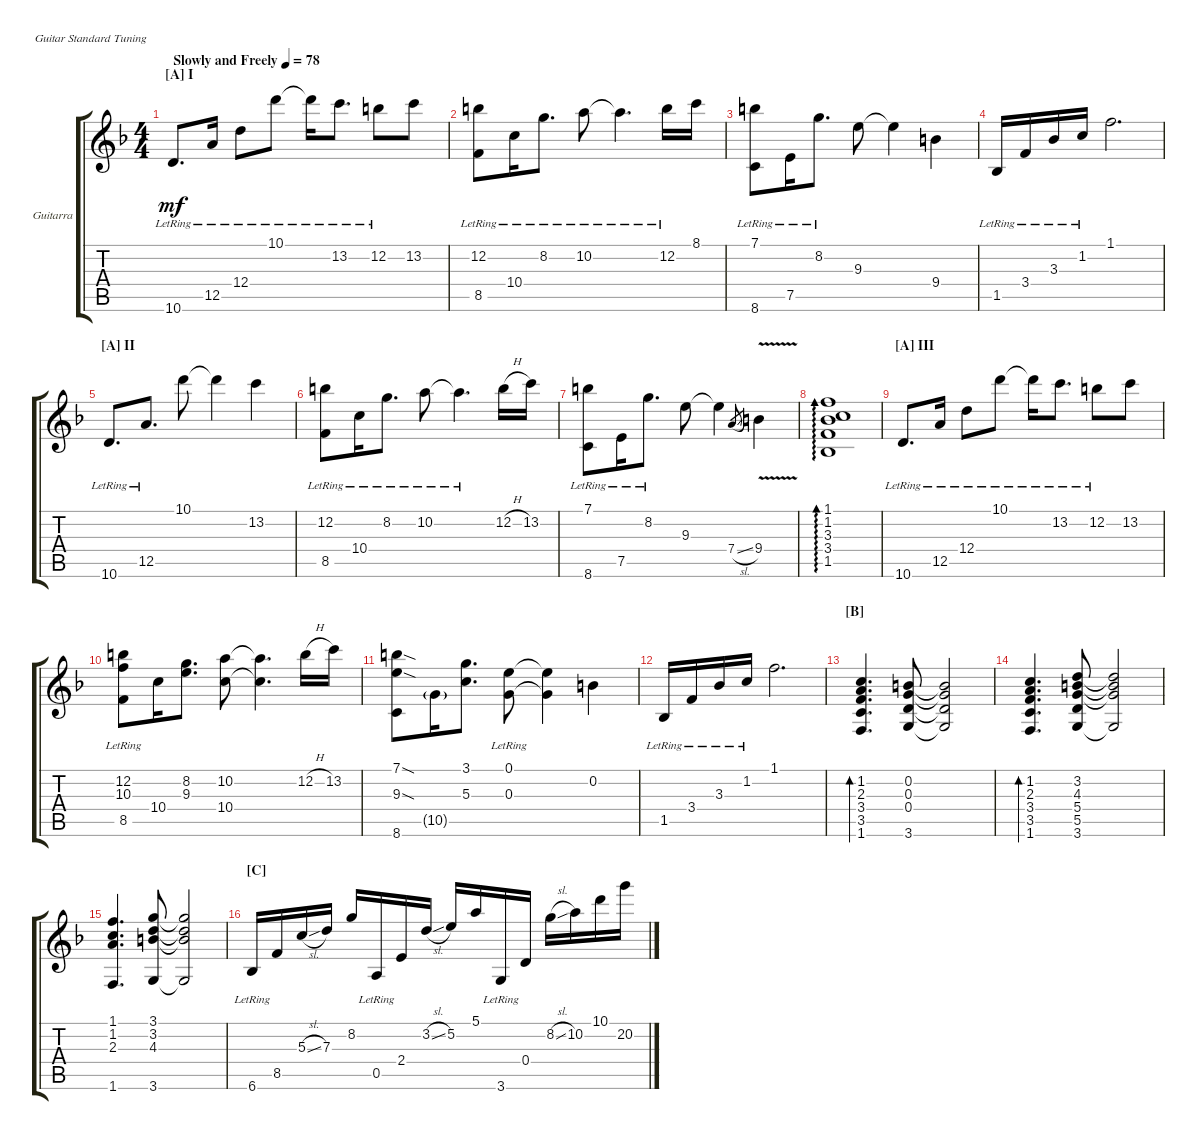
\defaultSystemsLayout 4
\bracketExtendMode groupsimilarinstruments
\firstSystemTrackNameOrientation horizontal
\otherSystemsTrackNameOrientation horizontal
\track ("Guitarra Clásica - Piano" "Guitarra") {instrument acousticguitarnylon}
\staff {score tabs}
\tuning (E4 B3 G3 D3 A2 E2)
\ts (4 4)
\section ("A" "I")
\tempo (78 "Slowly and Freely")
\clef g2
\ks dminor
10.6{lr}.8{d dy mf instrument acousticguitarnylon} 12.5{lr}.16 12.4{lr}.8 10.1{lr}.8 10.1{lr t}.16 13.2{lr}.8{d} 12.2{lr}.8 13.2.8 |
(8.5{lr} 12.2{lr}).8 10.4{lr}.16 8.2{lr}.8{d} 10.2{lr}.8 10.2{lr t}.4{d} 12.2{lr}.16 8.1.16 |
(7.1{lr} 8.6{lr}).8 7.5{lr}.16 8.2{lr}.8{d} 9.3.8 9.3{t}.4 9.4.4 |
1.5{lr}.16 3.4{lr}.16 3.3{lr}.16 1.2{lr}.16 1.1.2{d} |
\section ("A" "II")
10.6{lr}.8{d} 12.5{lr}.8{d} 10.1.8 10.1{t}.4 13.2.4 |
(8.5{lr} 12.2{lr}).8 10.4{lr}.16 8.2{lr}.8{d} 10.2{lr}.8 10.2{lr t}.4{d} 12.2{h}.16 13.2.16 |
(7.1{lr} 8.6{lr}).8 7.5{lr}.16 8.2{lr}.8{d} 9.3.8 9.3{t}.4 7.4{sl}.8{gr} 9.4{v}.4 |
(1.5 3.4 3.3 1.2 1.1).1{ad 0} |
\section ("A" "III")
10.6{lr}.8{d} 12.5{lr}.16 12.4{lr}.8 10.1{lr}.8 10.1{lr t}.16 13.2{lr}.8{d} 12.2{lr}.8 13.2.8 |
(8.5{lr} 12.2{lr} 10.3).8 10.4.16 (9.3 8.2).8{d} (10.4 10.2).8 (10.2{t} 10.4{t}).4{d} 12.2{h}.16 13.2.16 |
(8.6 7.1{sod} 9.3{sod}).8 10.5{g}.16 (3.1 5.3).8{d} (0.1{lr} 0.3{lr}).8 (0.3{t} 0.1{t}).4 0.2.4 |
1.5{lr}.16 3.4{lr}.16 3.3{lr}.16 1.2{lr}.16 1.1.2{d} |
\section ("B" "")
(1.6 3.5 3.4 2.3 1.2).4{d bd 239} (3.6 0.4 0.3 0.2).8 (0.2{t} 0.3{t} 0.4{t} 3.6{t}).2 |
(1.6 3.5 3.4 2.3 1.2).4{d bd 239} (3.6 5.4 4.3 3.2 5.5).8 (3.2{t} 4.3{t} 5.4{t} 3.6{t}).2 |
(1.6 2.3 1.2 1.1).4{d} (3.6 4.3 3.2 3.1).8 (3.1{t} 3.2{t} 4.3{t} 3.6{t}).2 |
\section ("C" "")
6.6{lr}.16 8.5.16 5.3{sl}.16 7.3.16 8.2.16 0.5{lr}.16 2.4.16 3.2{sl}.16 5.2.16 5.1.16 3.6{lr}.16 0.4.16 8.2{sl}.16 10.2.16 10.1.16 20.2{sl}.16
